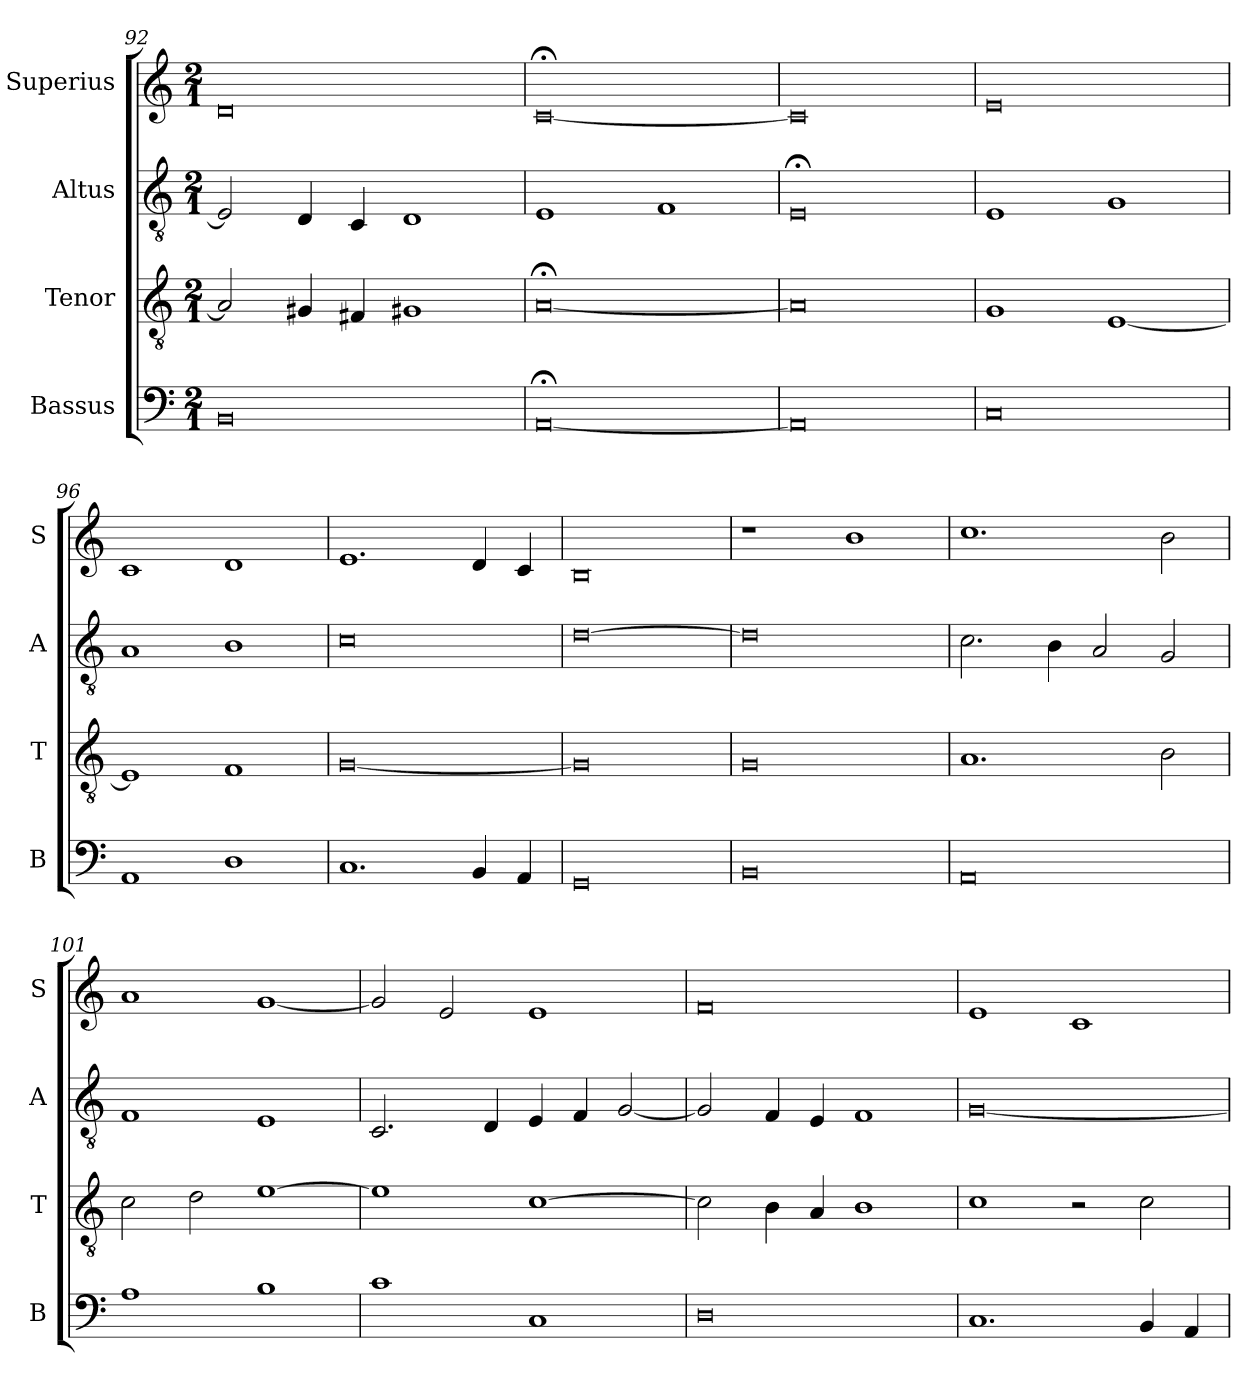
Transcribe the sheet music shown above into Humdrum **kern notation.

**kern	**kern	**kern	**kern
*part4	*part3	*part2	*part1
*staff4	*staff3	*staff2	*staff1
*I"Bassus	*I"Tenor	*I"Altus	*I"Superius
*I'B	*I'T	*I'A	*I'S
*clefF4	*clefGv2	*clefGv2	*clefG2
*k[]	*k[]	*k[]	*k[]
*M2/1	*M2/1	*M2/1	*M2/1
=92	=92	=92	=92
0BB	2A/]	2E/]	0d
.	4G#X/	4D/	.
.	4F#X/	4C/	.
.	1G#X	1D	.
=93	=93	=93	=93
[0AA;<	[0A;<	1E	[0c;<
.	.	1F	.
=94	=94	=94	=94
0AA]	0A]	0E;<	0c]
=95	=95	=95	=95
0C	1G	1E	0e
.	[1E	1G	.
=96	=96	=96	=96
1AA	1E]	1A	1c
1D	1F	1B	1d
=97	=97	=97	=97
1.C	[0G	0c	1.e
4BB/	.	.	4d/
4AA/	.	.	4c/
=98	=98	=98	=98
0GG	0G]	[0d	0B
=99	=99	=99	=99
0BB	0G	0d]	1r
.	.	.	1b
=100	=100	=100	=100
0AA	1.A	2.c\	1.cc
.	.	4B\	.
.	.	2A/	.
.	2B\	2G/	2b\
=101	=101	=101	=101
1A	2c\	1F	1a
.	2d\	.	.
1B	[1e	1E	[1g
=102	=102	=102	=102
1c	1e]	2.C/	2g/]
.	.	.	2e/
.	.	4D/	.
1C	[1c	4E/	1e
.	.	4F/	.
.	.	[2G/	.
=103	=103	=103	=103
0D	2c\]	2G/]	0f
.	4B\	4F/	.
.	4A/	4E/	.
.	1B	1F	.
=104	=104	=104	=104
1.C	1c	[0G	1e
.	2r	.	1c
4BB/	2c\	.	.
4AA/	.	.	.
=	=	=	=
*-	*-	*-	*-
